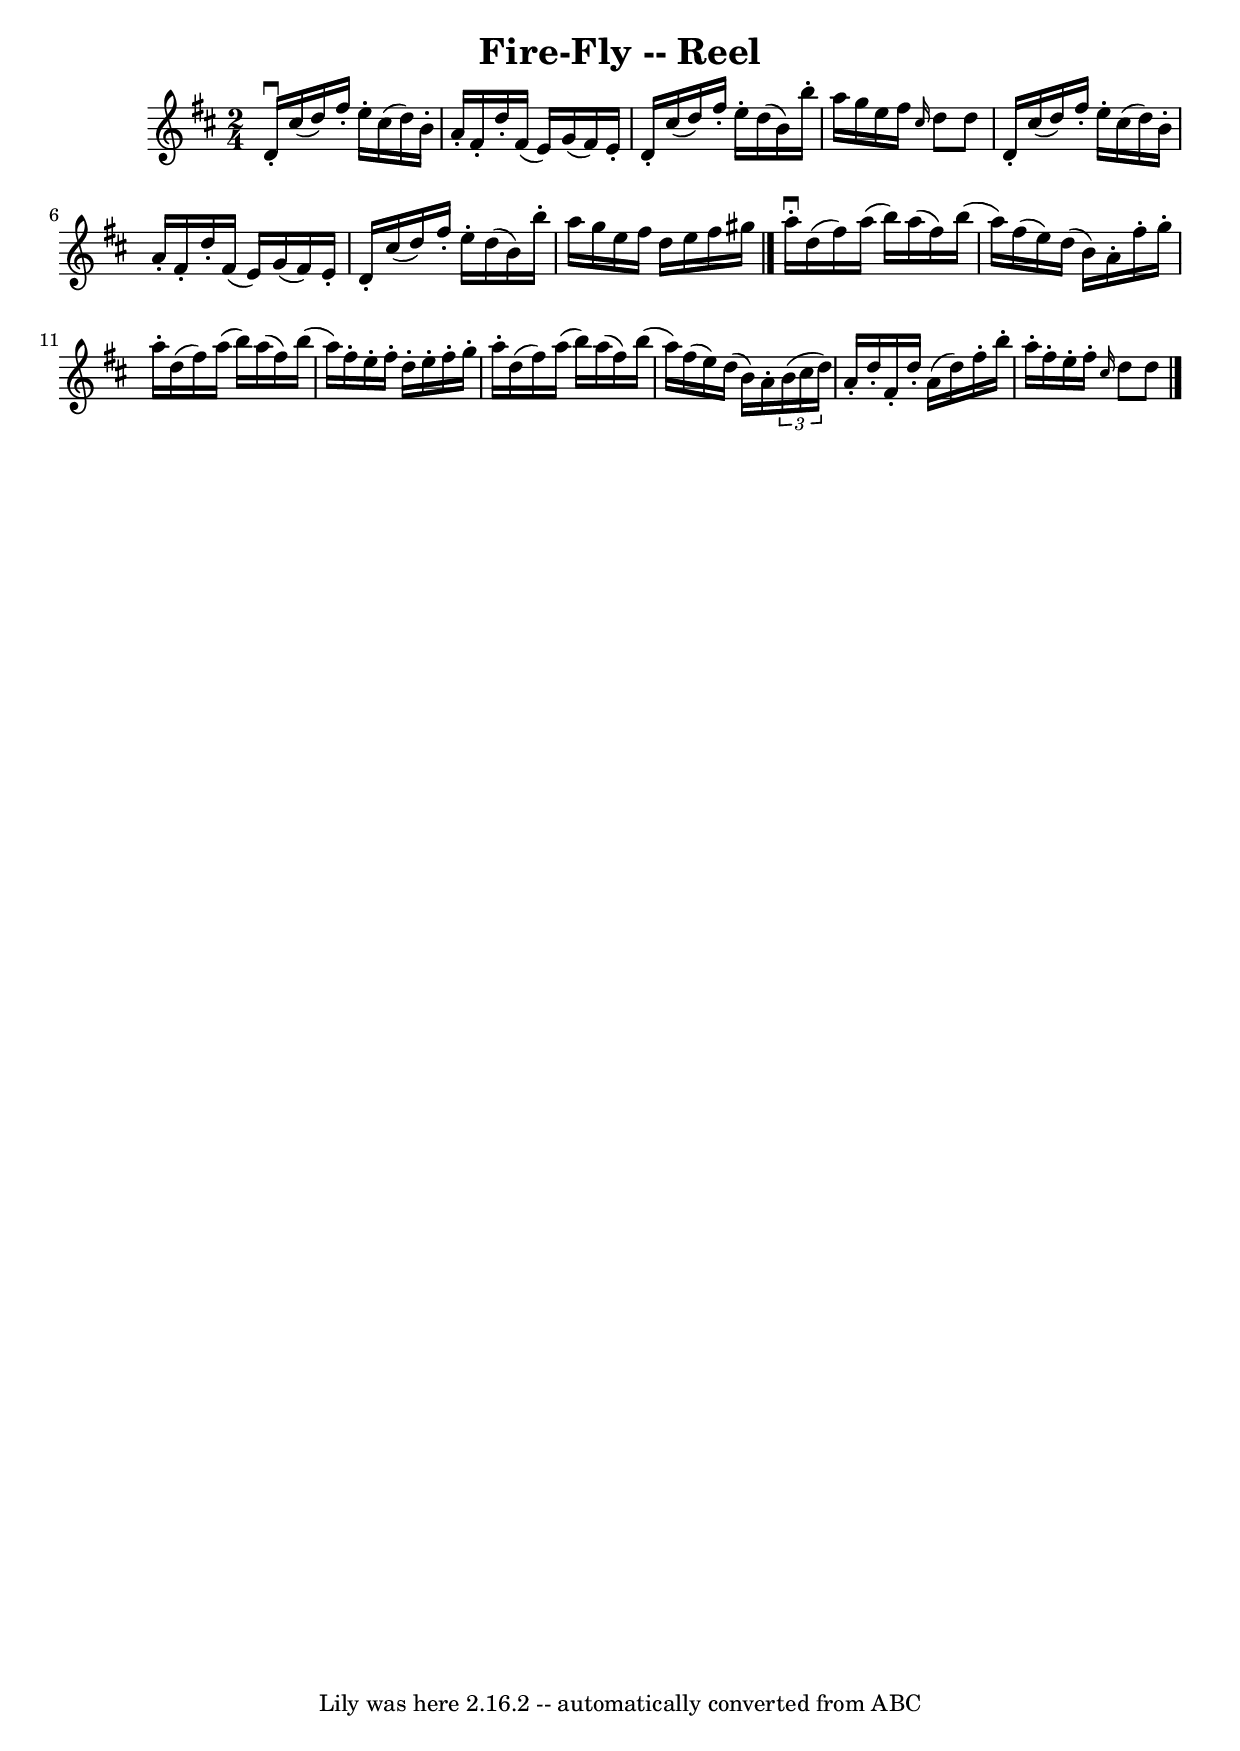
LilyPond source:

\version "2.16.2"
\include "Mammoth.ily"
\header {
  %% book = "Ryan's Mammoth Collection"
  crossRefNumber = "1"
  footnotes = ""
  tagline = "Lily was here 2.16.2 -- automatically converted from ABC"
  title = "Fire-Fly -- Reel"

}
voicedefault =  {


  \time 2/4 
  \key d \major
  d'16^\downbow-. cis''16 (d''16) fis''16 -. 
  e''16 -. cis''16 (d''16) b'16 -.   |
  a'16 -. fis'16 -.   
  d''16 -. fis'16 (e'16) g'16 (fis'16) e'16 -.   |
  
  d'16 -. cis''16 (d''16) fis''16 -. e''16 -. d''16 (b'16)   
  b''16 -.   |
  a''16 g''16 e''16 fis''16    \grace { cis''16 
					
				      } d''8 d''8    |
  d'16 -. cis''16 (d''16) fis''16 -.  
  e''16 -. cis''16 (d''16) b'16 -.   |
  a'16 -. fis'16 -.   
  d''16 -. fis'16 (e'16) g'16 (fis'16) e'16 -.   |
  
  d'16 -. cis''16 (d''16) fis''16 -. e''16 -. d''16 (b'16)   
  b''16 -.   |
  a''16 g''16 e''16 fis''16 d''16 e''16    
  fis''16 gis''16    \bar "|." a''16^\downbow-. d''16 (fis''16)   
  a''16 (b''16) a''16 (fis''16) b''16 (|
  a''16)   
  fis''16 (e''16) d''16 (b'16) a'16 -. fis''16 -. g''16 -.   
  |
  a''16 -. d''16 (fis''16) a''16 (b''16) a''16 (
  fis''16) b''16 (|
  a''16) fis''16 -. e''16 -. fis''16 
  -. d''16 -. e''16 -. fis''16 -. g''16 -.   |
  a''16 -.   
  d''16 (fis''16) a''16 (b''16) a''16 (fis''16) b''16 (
  |
  a''16) fis''16 (e''16) d''16 (b'16) a'16 -.   
  \times 2/3 { b'16 (cis''16 d''16) 
	     }   |
  a'16 -. d''16 
  -. fis'16 -. d''16 -. a'16 (d''16) fis''16 -. b''16 -.   
  |
  a''16 -. fis''16 -. e''16 -. fis''16 -.   \grace { cis''16  

						   } d''8 d''8    \bar "|."   

}

\score{
  <<

    \context Staff="default"
    {
      \voicedefault 
      
    }

  >>
  \layout {
    
  }
  \midi {
  }

}
